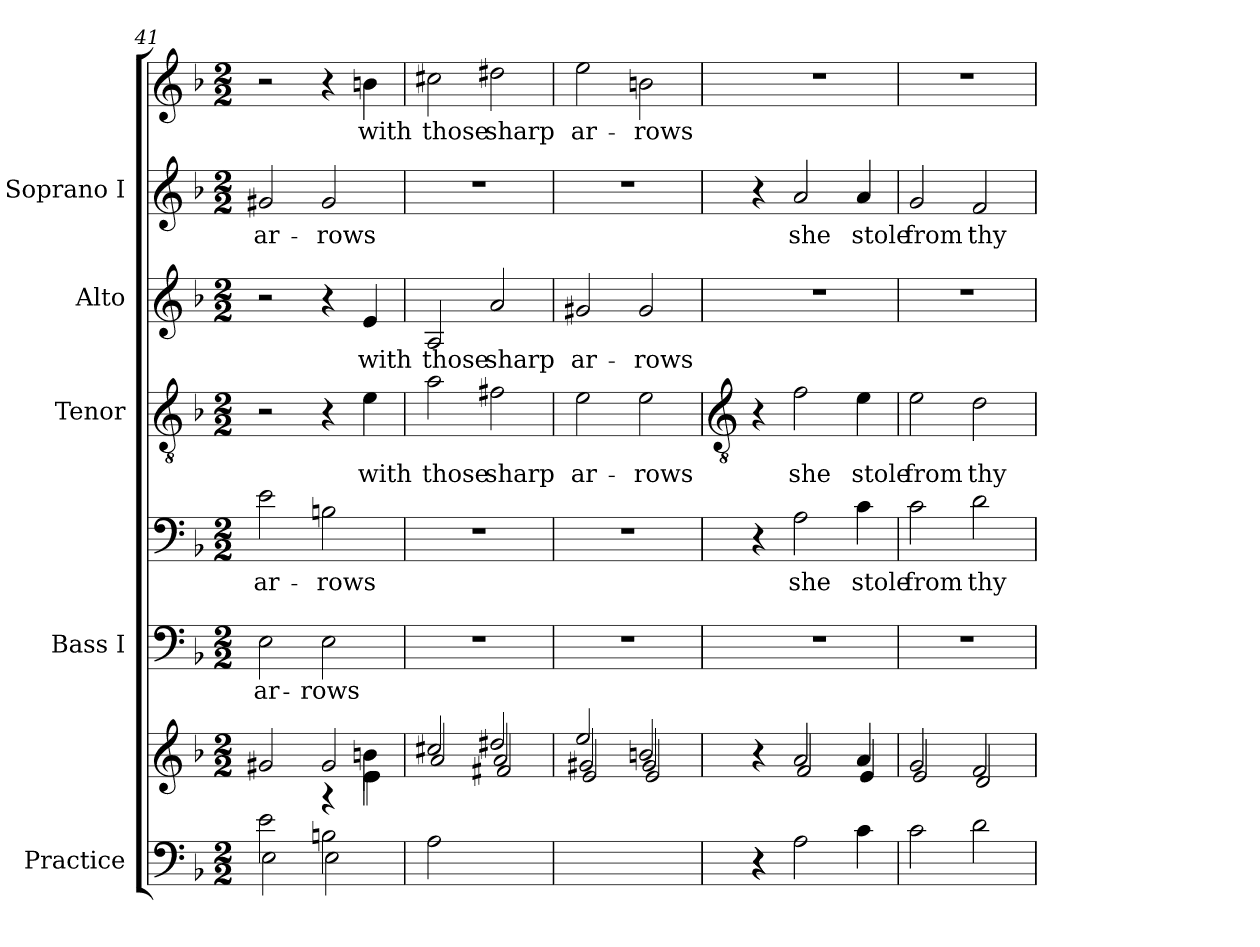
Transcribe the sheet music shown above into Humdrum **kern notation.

**kern	**kern	**kern	**text	**kern	**text	**kern	**text	**kern	**text	**kern	**text	**kern	**text
*part5	*part5	*part4	*part4	*part4	*part4	*part3	*part3	*part2	*part2	*part1	*part1	*part1	*part1
*staff8	*staff7	*staff6	*staff6	*staff5	*staff5	*staff4	*staff4	*staff3	*staff3	*staff2	*staff2	*staff1	*staff1
*I"Practice	*	*I"Bass I	*	*	*	*I"Tenor	*	*I"Alto	*	*I"Soprano I	*	*	*
*	*	*I'B	*	*	*	*I'T	*	*I'A	*	*I'S	*	*	*
*clefF4	*clefG2	*clefF4	*	*clefF4	*	*clefGv2	*	*clefG2	*	*clefG2	*	*clefG2	*
*k[b-]	*k[b-]	*k[b-]	*	*k[b-]	*	*k[b-]	*	*k[b-]	*	*k[b-]	*	*k[b-]	*
*F:	*F:	*F:	*	*F:	*	*F:	*	*F:	*	*F:	*	*F:	*
*M2/2	*M2/2	*M2/2	*	*M2/2	*	*M2/2	*	*M2/2	*	*M2/2	*	*M2/2	*
=41	=41	=41	=41	=41	=41	=41	=41	=41	=41	=41	=41	=41	=41
*^	*^	*	*	*	*	*	*	*	*	*	*	*	*
*	*^	*	*^	*	*	*	*	*	*	*	*	*	*	*	*
*	*	*	*	*	*^	*	*	*	*	*	*	*	*	*	*	*	*
!	!	!	!	!	!	!	!	!LO:LY:b	!	!LO:LY:b	!	!	!	!	!	!LO:LY:b	!	!
2ryy	2e\	2E\	2ryy	2g#X/	2ryy	2.ryy	2E	ar-	2e	ar-	2r	.	2r	.	2g#X	ar-	2r	.
!	!	!	!	!	!	!	!	!LO:LY:b	!	!LO:LY:b	!	!	!	!	!	!LO:LY:b	!	!
4ryy	2Bn\	2E\	4ryy	2g#/	4r	.	2E	-rows	2Bn	-rows	4r	.	4r	.	2g#	-rows	4r	.
!	!	!	!	!	!	!	!	!	!	!	!	!LO:LY:b	!	!LO:LY:b	!	!	!	!LO:LY:b
4ryy	.	.	4bn\	.	4e\	4e\	.	.	.	.	4e	with	4e	with	.	.	4bn	with
=42	=42	=42	=42	=42	=42	=42	=42	=42	=42	=42	=42	=42	=42	=42	=42	=42	=42	=42
!	!	!	!	!	!	!	!	!	!	!	!	!LO:LY:b	!	!LO:LY:b	!	!	!	!LO:LY:b
2A\	1ryy	1ryy	2cc#X/	1ryy	2ryy	2a/	1r	.	1r	.	2a	those	2A	those	1r	.	2cc#X	those
!	!	!	!	!	!	!	!	!	!	!	!	!LO:LY:b	!	!LO:LY:b	!	!	!	!LO:LY:b
2ryy	.	.	2dd#X/	.	2a/	2f#X/	.	.	.	.	2f#X	sharp	2a	sharp	.	.	2dd#X	sharp
*	*v	*v	*	*	*	*	*	*	*	*	*	*	*	*	*	*	*	*
=43	=43	=43	=43	=43	=43	=43	=43	=43	=43	=43	=43	=43	=43	=43	=43	=43	=43
!	!	!	!	!	!	!	!	!	!	!	!LO:LY:b	!	!LO:LY:b	!	!	!	!LO:LY:b
1ryy	1ryy	2ee/	1ryy	2g#X/	2e/	1r	.	1r	.	2e	ar-	2g#X	ar-	1r	.	2ee	ar-
!	!	!	!	!	!	!	!	!	!	!	!LO:LY:b	!	!LO:LY:b	!	!	!	!LO:LY:b
.	.	2bn/	.	2g#/	2e/	.	.	.	.	2e	-rows	2g#	-rows	.	.	2bn	-rows
*v	*v	*	*	*	*	*	*	*	*	*	*	*	*	*	*	*	*
!!LO:LB:g=z
=44	=44	=44	=44	=44	=44	=44	=44	=44	=44	=44	=44	=44	=44	=44	=44	=44
*	*	*	*	*	*	*	*	*	*clefGv2	*	*	*	*	*	*	*
*^	*	*	*	*	*	*	*	*	*	*	*	*	*	*	*	*
*	*^	*	*	*	*	*	*	*	*	*	*	*	*	*	*	*	*
4r	4r	1ryy	1ryy	4r	1ryy	4ryy	1r	.	4r	.	4r	.	1r	.	4r	.	1r	.
!	!	!	!	!	!	!	!	!	!	!LO:LY:b	!	!LO:LY:b	!	!	!	!LO:LY:b	!	!
2.ryy	2A\	.	.	2a/	.	2f/	.	.	2A	she	2f	she	.	.	2a	she	.	.
!	!	!	!	!	!	!	!	!	!	!LO:LY:b	!	!LO:LY:b	!	!	!	!LO:LY:b	!	!
.	4c\	.	.	4a/	.	4e/	.	.	4c	stole	4e	stole	.	.	4a	stole	.	.
*	*v	*v	*	*	*	*	*	*	*	*	*	*	*	*	*	*	*	*
=45	=45	=45	=45	=45	=45	=45	=45	=45	=45	=45	=45	=45	=45	=45	=45	=45	=45
!	!	!	!	!	!	!	!	!	!LO:LY:b	!	!LO:LY:b	!	!	!	!LO:LY:b	!	!
2c\	1ryy	1ryy	2g/	1ryy	2e/	1r	.	2c	from	2e	from	1r	.	2g	from	1r	.
!	!	!	!	!	!	!	!	!	!LO:LY:b	!	!LO:LY:b	!	!	!	!LO:LY:b	!	!
2d\	.	.	2f/	.	2d/	.	.	2d	thy	2d	thy	.	.	2f	thy	.	.
*v	*v	*	*	*	*	*	*	*	*	*	*	*	*	*	*	*	*
*	*v	*v	*v	*v	*	*	*	*	*	*	*	*	*	*	*	*
=	=	=	=	=	=	=	=	=	=	=	=	=	=
*-	*-	*-	*-	*-	*-	*-	*-	*-	*-	*-	*-	*-	*-
